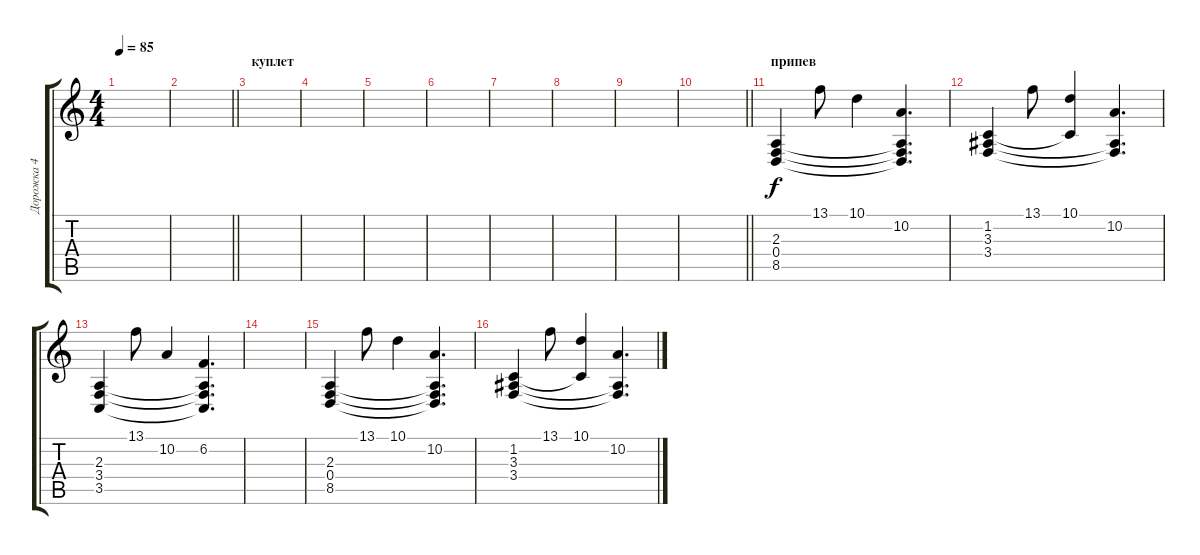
\track ("Дорожка 4" "Дорожка 4") {instrument electricgrandpiano}
\staff {score tabs}
\tuning (E4 B3 G3 D3 A2 E2) {hide}
\ts (4 4)
\tempo 85
\clef g2
\ks c
|
\barLineRight lightlight
|
\section ("" "куплет")
|
|
|
|
|
|
|
\barLineRight lightlight
|
\section ("" "припев")
(2.3 0.4 8.5).4 13.1.8 10.1.4 (10.2 2.3{t} 0.4{t} 8.5{t}).4{d} |
(1.2 3.3 3.4).4 13.1.8 (10.1 1.2{t}).4 (10.2 3.3{t} 3.4{t}).4{d} |
(2.3 3.4 3.5).4 13.1.8 10.2.4 (6.2 2.3{t} 3.4{t} 3.5{t}).4{d} |
|
(2.3 0.4 8.5).4 13.1.8 10.1.4 (10.2 2.3{t} 0.4{t} 8.5{t}).4{d} |
(1.2 3.3 3.4).4 13.1.8 (10.1 1.2{t}).4 (10.2 3.3{t} 3.4{t}).4{d}
